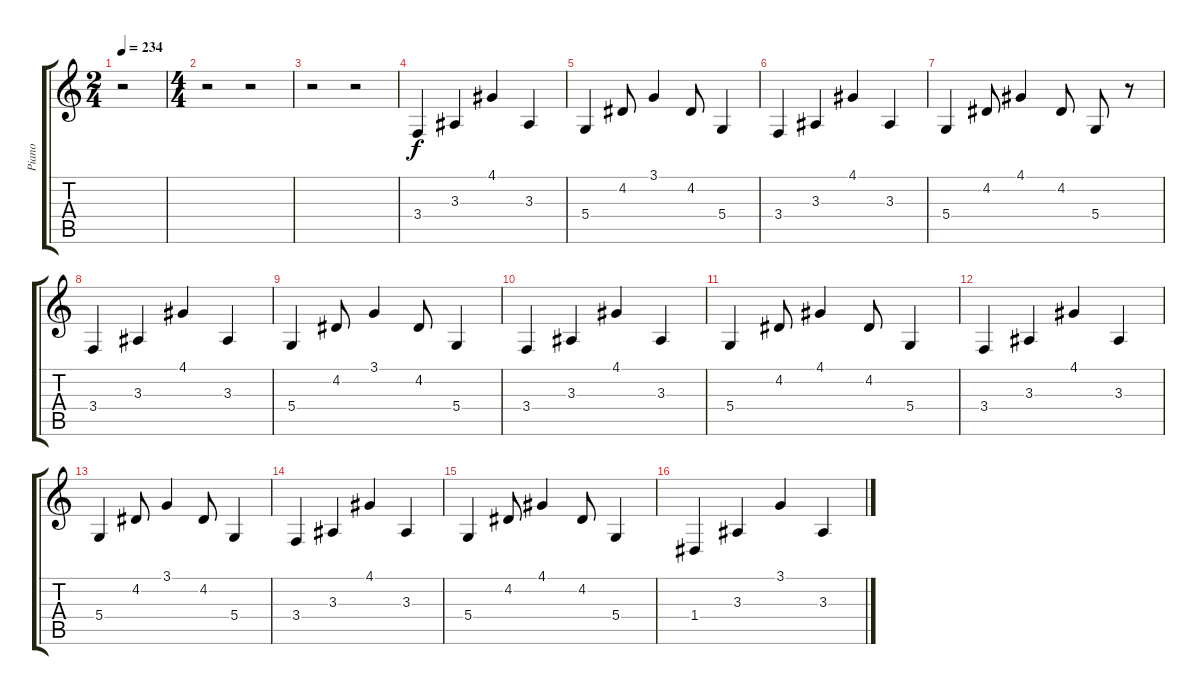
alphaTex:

\track ("Piano" "Piano") {instrument brightacousticpiano}
\staff {score tabs}
\tuning (E4 B3 G3 D3 A2 E2) {hide}
\ts (2 4)
\tempo 234
\clef g2
\ks c
r.2{dy f} |
\ts (4 4)
r.2 r.2 |
r.2 r.2 |
3.4.4 3.3.4 4.1.4 3.3.4 |
5.4.4 4.2.8 3.1.4 4.2.8 5.4.4 |
3.4.4 3.3.4 4.1.4 3.3.4 |
5.4.4 4.2.8 4.1.4 4.2.8 5.4.8 r.8 |
3.4.4 3.3.4 4.1.4 3.3.4 |
5.4.4 4.2.8 3.1.4 4.2.8 5.4.4 |
3.4.4 3.3.4 4.1.4 3.3.4 |
5.4.4 4.2.8 4.1.4 4.2.8 5.4.4 |
3.4.4 3.3.4 4.1.4 3.3.4 |
5.4.4 4.2.8 3.1.4 4.2.8 5.4.4 |
3.4.4 3.3.4 4.1.4 3.3.4 |
5.4.4 4.2.8 4.1.4 4.2.8 5.4.4 |
1.4.4 3.3.4 3.1.4 3.3.4
